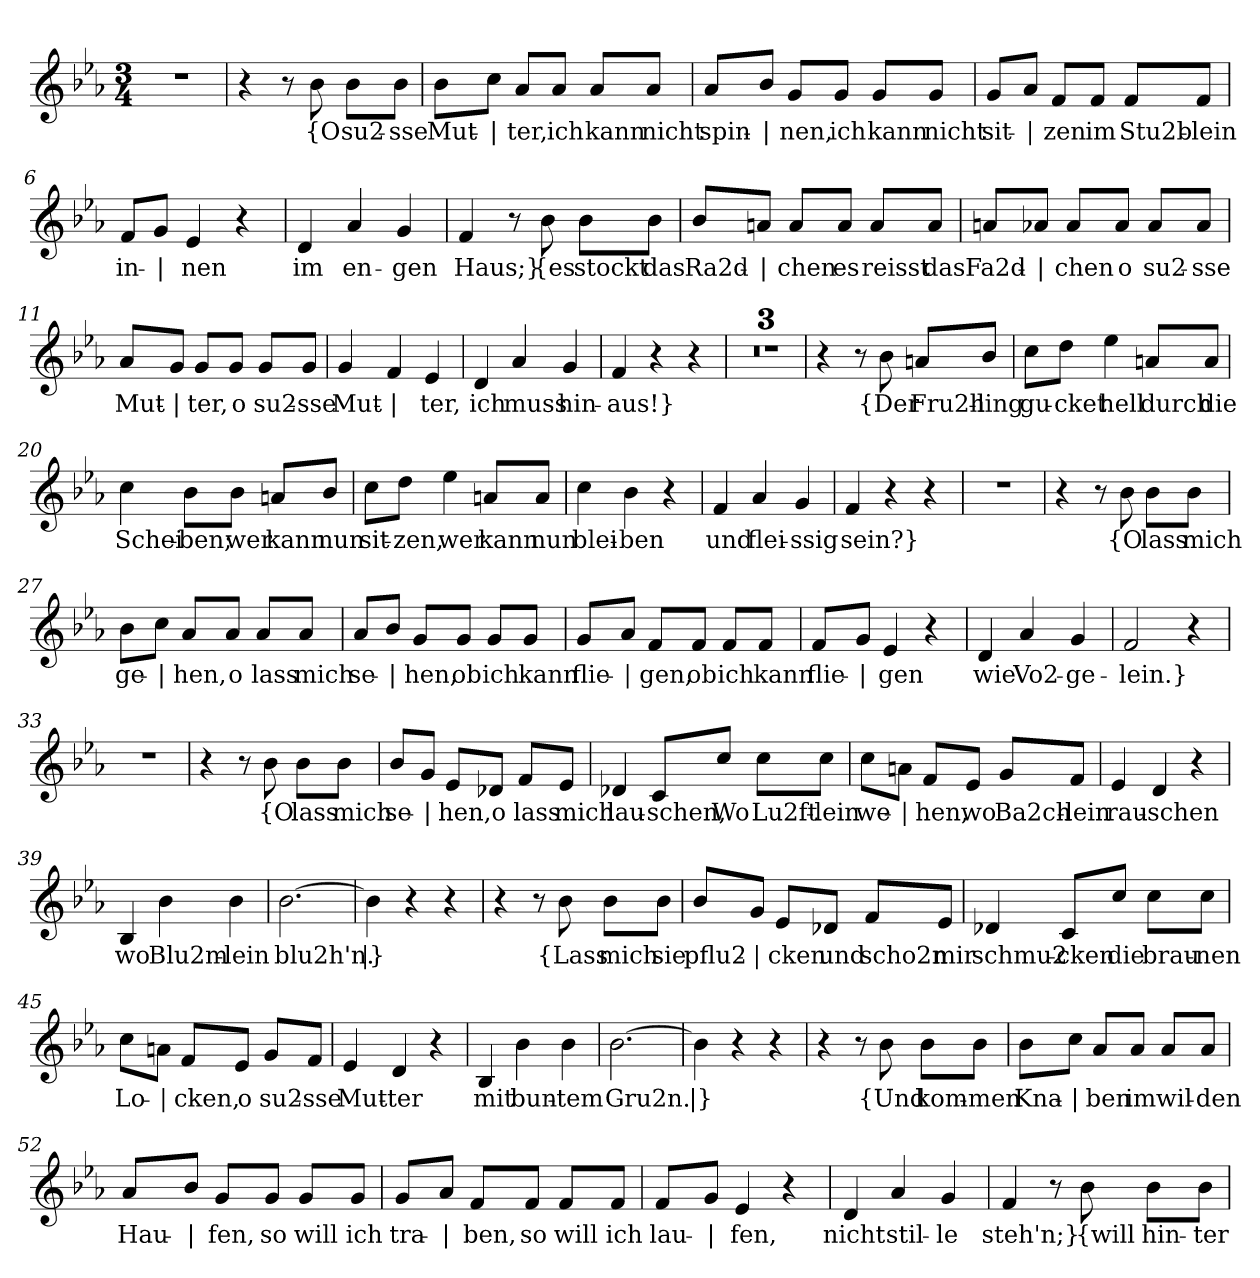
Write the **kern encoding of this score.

**kern	**text
*part1	*part1
*staff1	*staff1
*clefG2	*
*k[b-e-a-]	*
*M3/4	*
=1	=1
2.r	.
=2	=2
4r	.
8r	.
!	!LO:LY:b
8b-\	{O
!	!LO:LY:b
8b-\L	su2-
!	!LO:LY:b
8b-\J	-sse
=3	=3
!	!LO:LY:b
8b-\L	Mut-
!	!LO:LY:b
8cc\J	|
!	!LO:LY:b
8a-/L	-ter,
!	!LO:LY:b
8a-/J	ich
!	!LO:LY:b
8a-/L	kann
!	!LO:LY:b
8a-/J	nicht
=4	=4
!	!LO:LY:b
8a-/L	spin-
!	!LO:LY:b
8b-/J	|
!	!LO:LY:b
8g/L	-nen,
!	!LO:LY:b
8g/J	ich
!	!LO:LY:b
8g/L	kann
!	!LO:LY:b
8g/J	nicht
=5	=5
!	!LO:LY:b
8g/L	sit-
!	!LO:LY:b
8a-/J	|
!	!LO:LY:b
8f/L	-zen
!	!LO:LY:b
8f/J	im
!	!LO:LY:b
8f/L	Stu2b-
!	!LO:LY:b
8f/J	-lein
!!LO:LB:g=z
=6	=6
!	!LO:LY:b
8f/L	in-
!	!LO:LY:b
8g/J	|
!	!LO:LY:b
4e-/	-nen
4r	.
=7	=7
!	!LO:LY:b
4d/	im
!	!LO:LY:b
4a-/	en-
!	!LO:LY:b
4g/	-gen
=8	=8
!	!LO:LY:b
4f/	Haus;}
8r	.
!	!LO:LY:b
8b-\	{es
!	!LO:LY:b
8b-\L	stockt
!	!LO:LY:b
8b-\J	das
=9	=9
!	!LO:LY:b
8b-/L	Ra2d-
!	!LO:LY:b
8an/J	|
!	!LO:LY:b
8a/L	-chen
!	!LO:LY:b
8a/J	es
!	!LO:LY:b
8a/L	reisst
!	!LO:LY:b
8a/J	das
=10	=10
!	!LO:LY:b
8an/L	Fa2d-
!	!LO:LY:b
8a-X/J	|
!	!LO:LY:b
8a-/L	-chen
!	!LO:LY:b
8a-/J	o
!	!LO:LY:b
8a-/L	su2-
!	!LO:LY:b
8a-/J	-sse
!!LO:LB:g=z
=11	=11
!	!LO:LY:b
8a-/L	Mut-
!	!LO:LY:b
8g/J	|
!	!LO:LY:b
8g/L	-ter,
!	!LO:LY:b
8g/J	o
!	!LO:LY:b
8g/L	su2-
!	!LO:LY:b
8g/J	-sse
=12	=12
!	!LO:LY:b
4g/	Mut-
!	!LO:LY:b
4f/	|
!	!LO:LY:b
4e-/	-ter,
=13	=13
!	!LO:LY:b
4d/	ich
!	!LO:LY:b
4a-/	muss
!	!LO:LY:b
4g/	hin-
=14	=14
!	!LO:LY:b
4f/	-aus!}
4r	.
4r	.
=15	=15
2.r	.
=16	=16
2.r	.
=17	=17
2.r	.
=18	=18
4r	.
8r	.
!	!LO:LY:b
8b-\	{Der
!	!LO:LY:b
8an/L	Fru2h-
!	!LO:LY:b
8b-/J	-ling
!!LO:LB:g=z
=19	=19
!	!LO:LY:b
8cc\L	gu-
!	!LO:LY:b
8dd\J	-cket
!	!LO:LY:b
4ee-\	hell
!	!LO:LY:b
8an/L	durch
!	!LO:LY:b
8a/J	die
=20	=20
!	!LO:LY:b
4cc\	Schei-
!	!LO:LY:b
8b-\L	-ben;
!	!LO:LY:b
8b-\J	wer
!	!LO:LY:b
8an/L	kann
!	!LO:LY:b
8b-/J	nun
=21	=21
!	!LO:LY:b
8cc\L	sit-
!	!LO:LY:b
8dd\J	-zen,
!	!LO:LY:b
4ee-\	wer
!	!LO:LY:b
8an/L	kann
!	!LO:LY:b
8a/J	nun
=22	=22
!	!LO:LY:b
4cc\	blei-
!	!LO:LY:b
4b-\	-ben
4r	.
!!LO:LB:g=z
=23	=23
!	!LO:LY:b
4f/	und
!	!LO:LY:b
4a-/	flei-
!	!LO:LY:b
4g/	-ssig
=24	=24
!	!LO:LY:b
4f/	sein?}
4r	.
4r	.
=25	=25
2.r	.
=26	=26
4r	.
8r	.
!	!LO:LY:b
8b-\	{O
!	!LO:LY:b
8b-\L	lass
!	!LO:LY:b
8b-\J	mich
=27	=27
!	!LO:LY:b
8b-\L	ge-
!	!LO:LY:b
8cc\J	|
!	!LO:LY:b
8a-/L	-hen,
!	!LO:LY:b
8a-/J	o
!	!LO:LY:b
8a-/L	lass
!	!LO:LY:b
8a-/J	mich
=28	=28
!	!LO:LY:b
8a-/L	se-
!	!LO:LY:b
8b-/J	|
!	!LO:LY:b
8g/L	-hen,
!	!LO:LY:b
8g/J	ob
!	!LO:LY:b
8g/L	ich
!	!LO:LY:b
8g/J	kann
!!LO:LB:g=z
=29	=29
!	!LO:LY:b
8g/L	flie-
!	!LO:LY:b
8a-/J	|
!	!LO:LY:b
8f/L	-gen,
!	!LO:LY:b
8f/J	ob
!	!LO:LY:b
8f/L	ich
!	!LO:LY:b
8f/J	kann
=30	=30
!	!LO:LY:b
8f/L	flie-
!	!LO:LY:b
8g/J	|
!	!LO:LY:b
4e-/	-gen
4r	.
=31	=31
!	!LO:LY:b
4d/	wie
!	!LO:LY:b
4a-/	Vo2-
!	!LO:LY:b
4g/	-ge-
=32	=32
!	!LO:LY:b
2f/	-lein.}
4r	.
=33	=33
2.r	.
=34	=34
4r	.
8r	.
!	!LO:LY:b
8b-\	{O
!	!LO:LY:b
8b-\L	lass
!	!LO:LY:b
8b-\J	mich
!!LO:LB:g=z
=35	=35
!	!LO:LY:b
8b-/L	se-
!	!LO:LY:b
8g/J	|
!	!LO:LY:b
8e-/L	-hen,
!	!LO:LY:b
8d-X/J	o
!	!LO:LY:b
8f/L	lass
!	!LO:LY:b
8e-/J	mich
=36	=36
!	!LO:LY:b
4d-X/	lau-
!	!LO:LY:b
8c/L	-schen,
!	!LO:LY:b
8cc/J	Wo
!	!LO:LY:b
8cc\L	Lu2ft-
!	!LO:LY:b
8cc\J	-lein
=37	=37
!	!LO:LY:b
8cc\L	we-
!	!LO:LY:b
8an\J	|
!	!LO:LY:b
8f/L	-hen,
!	!LO:LY:b
8e-/J	wo
!	!LO:LY:b
8g/L	Ba2ch-
!	!LO:LY:b
8f/J	-lein
=38	=38
!	!LO:LY:b
4e-/	rau-
!	!LO:LY:b
4d/	-schen
4r	.
!!LO:LB:g=z
=39	=39
!	!LO:LY:b
4B-/	wo
!	!LO:LY:b
4b-\	Blu2m-
!	!LO:LY:b
4b-\	-lein
=40	=40
!	!LO:LY:b
[2.b-\	blu2h'n.
=41	=41
!	!LO:LY:b
4b-\]	|}
4r	.
4r	.
=42	=42
4r	.
8r	.
!	!LO:LY:b
8b-\	{Lass
!	!LO:LY:b
8b-\L	mich
!	!LO:LY:b
8b-\J	sie
=43	=43
!	!LO:LY:b
8b-/L	pflu2-
!	!LO:LY:b
8g/J	|
!	!LO:LY:b
8e-/L	-cken
!	!LO:LY:b
8d-X/J	und
!	!LO:LY:b
8f/L	scho2n
!	!LO:LY:b
8e-/J	mir
!!LO:LB:g=z
=44	=44
!	!LO:LY:b
4d-X/	schmu2-
!	!LO:LY:b
8c/L	-cken
!	!LO:LY:b
8cc/J	die
!	!LO:LY:b
8cc\L	brau-
!	!LO:LY:b
8cc\J	-nen
=45	=45
!	!LO:LY:b
8cc\L	Lo-
!	!LO:LY:b
8an\J	|
!	!LO:LY:b
8f/L	-cken,
!	!LO:LY:b
8e-/J	o
!	!LO:LY:b
8g/L	su2-
!	!LO:LY:b
8f/J	-sse
=46	=46
!	!LO:LY:b
4e-/	Mut-
!	!LO:LY:b
4d/	-ter
4r	.
=47	=47
!	!LO:LY:b
4B-/	mit
!	!LO:LY:b
4b-\	bun-
!	!LO:LY:b
4b-\	-tem
=48	=48
!	!LO:LY:b
[2.b-\	Gru2n.
=49	=49
!	!LO:LY:b
4b-\]	|}
4r	.
4r	.
!!LO:LB:g=z
=50	=50
4r	.
8r	.
!	!LO:LY:b
8b-\	{Und
!	!LO:LY:b
8b-\L	kom-
!	!LO:LY:b
8b-\J	-men
=51	=51
!	!LO:LY:b
8b-\L	Kna-
!	!LO:LY:b
8cc\J	|
!	!LO:LY:b
8a-/L	-ben
!	!LO:LY:b
8a-/J	im
!	!LO:LY:b
8a-/L	wil-
!	!LO:LY:b
8a-/J	-den
=52	=52
!	!LO:LY:b
8a-/L	Hau-
!	!LO:LY:b
8b-/J	|
!	!LO:LY:b
8g/L	-fen,
!	!LO:LY:b
8g/J	so
!	!LO:LY:b
8g/L	will
!	!LO:LY:b
8g/J	ich
=53	=53
!	!LO:LY:b
8g/L	tra-
!	!LO:LY:b
8a-/J	|
!	!LO:LY:b
8f/L	-ben,
!	!LO:LY:b
8f/J	so
!	!LO:LY:b
8f/L	will
!	!LO:LY:b
8f/J	ich
=54	=54
!	!LO:LY:b
8f/L	lau-
!	!LO:LY:b
8g/J	|
!	!LO:LY:b
4e-/	-fen,
4r	.
!!LO:PB:g=z
=55	=55
!	!LO:LY:b
4d/	nicht
!	!LO:LY:b
4a-/	stil-
!	!LO:LY:b
4g/	-le
=56	=56
!	!LO:LY:b
4f/	steh'n;}
8r	.
!	!LO:LY:b
8b-\	{will
!	!LO:LY:b
8b-\L	hin-
!	!LO:LY:b
8b-\J	-ter
=	=
*-	*-
